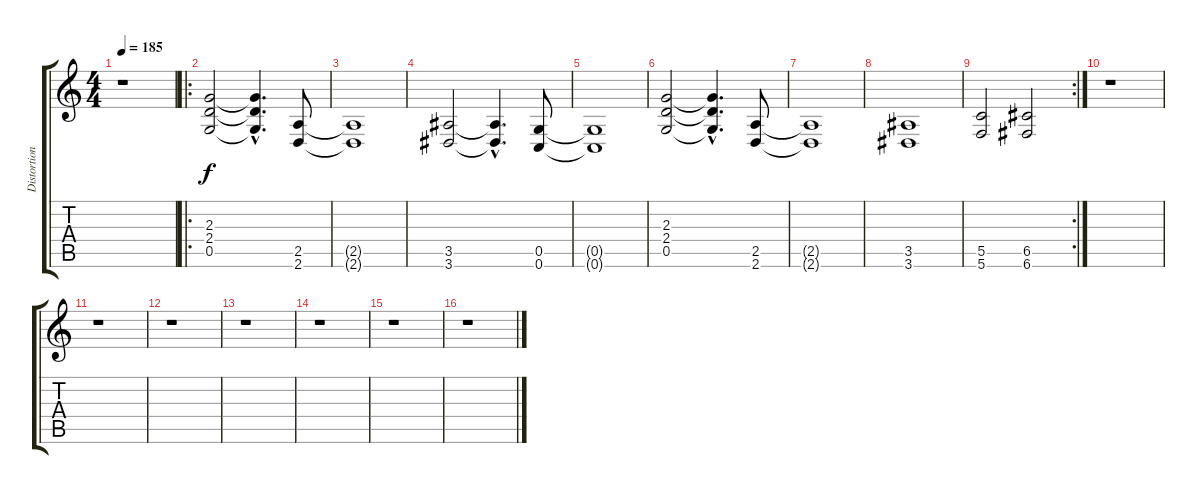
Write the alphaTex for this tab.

\track ("Distortion Guitar 3" "Distortion") {instrument distortionguitar}
\staff {score tabs}
\tuning (D4 A3 F3 C3 G2 C2) {hide}
\ts (4 4)
\tempo 185
\clef g2
\ks c
r.1{dy f} |
\ro
(2.3 2.4 0.5).2 (2.3{hac t} 2.4{hac t} 0.5{hac t}).4{d} (2.5 2.6).8 |
(2.5{t} 2.6{t}).1 |
(3.5 3.6).2 (3.5{hac t} 3.6{hac t}).4{d} (0.5 0.6).8 |
(0.5{t} 0.6{t}).1 |
(2.3 2.4 0.5).2 (2.3{hac t} 2.4{hac t} 0.5{hac t}).4{d} (2.5 2.6).8 |
(2.5{t} 2.6{t}).1 |
(3.5 3.6).1 |
\rc 2
(5.5 5.6).2 (6.5 6.6).2 |
r.1 |
r.1 |
r.1 |
r.1 |
r.1 |
r.1 |
r.1
